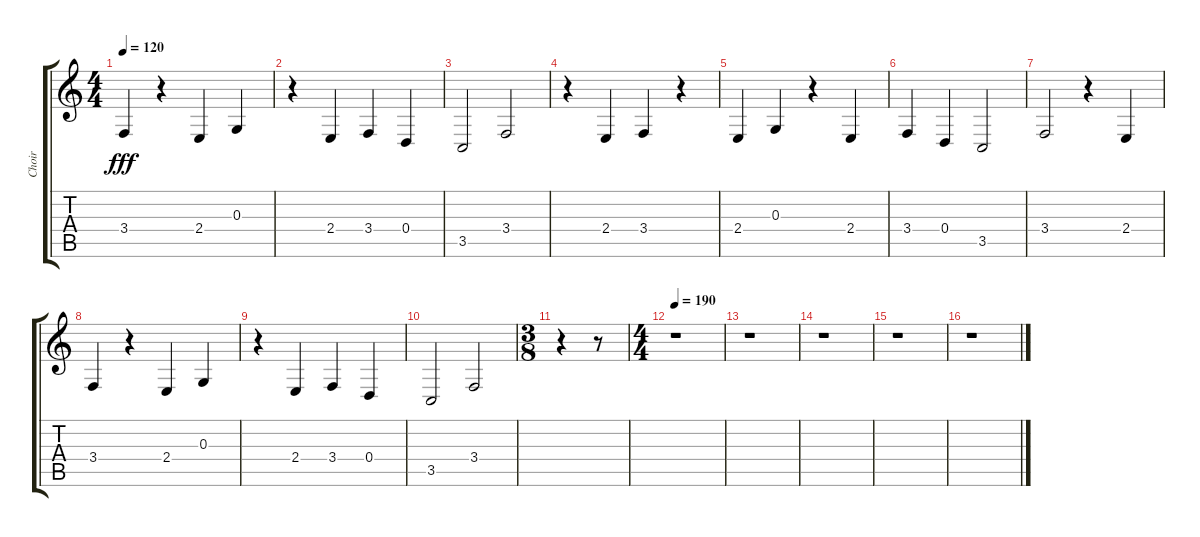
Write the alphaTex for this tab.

\track ("Choir" "Choir") {instrument choiraahs}
\staff {score tabs}
\tuning (E4 B3 G3 D3 A2 E2) {hide}
\ts (4 4)
\tempo 120
\clef g2
\ks c
3.4.4{dy fff} r.4 2.4.4 0.3.4 |
r.4 2.4.4 3.4.4 0.4.4 |
3.5.2 3.4.2 |
r.4 2.4.4 3.4.4 r.4 |
2.4.4 0.3.4 r.4 2.4.4 |
3.4.4 0.4.4 3.5.2 |
3.4.2 r.4 2.4.4 |
3.4.4 r.4 2.4.4 0.3.4 |
r.4 2.4.4 3.4.4 0.4.4 |
3.5.2 3.4.2 |
\ts (3 8)
r.4 r.8 |
\ts (4 4)
\tempo 190
r.1 |
r.1 |
r.1 |
r.1 |
r.1
